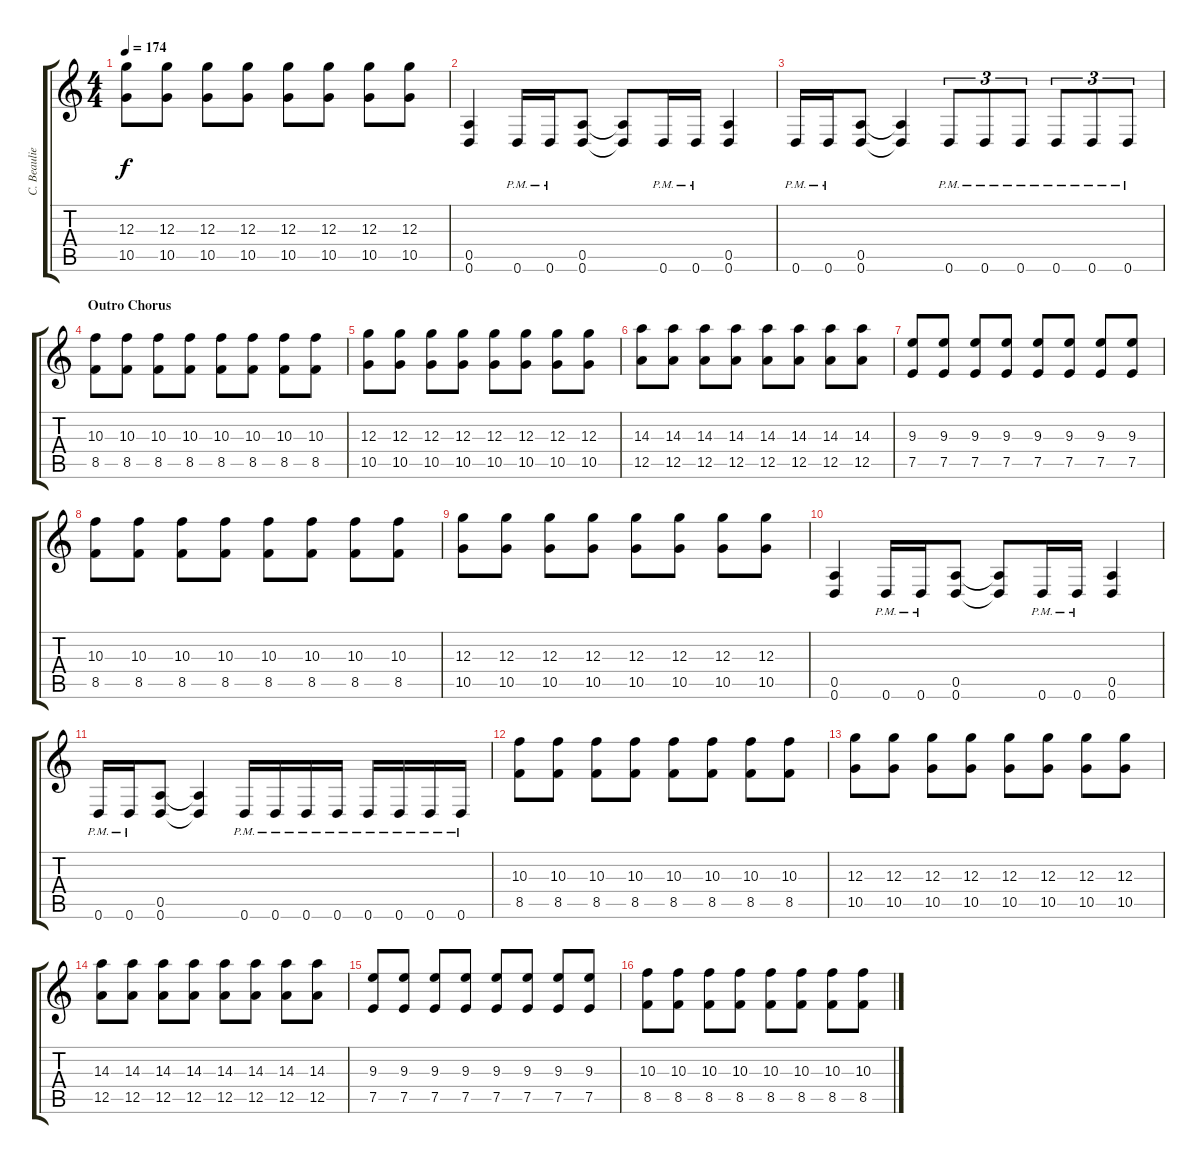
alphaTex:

\track ("C. Beaulieu" "C. Beaulie") {instrument overdrivenguitar}
\staff {score tabs}
\tuning (E4 B3 G3 D3 A2 D2) {hide}
\ts (4 4)
\tempo 174
\clef g2
\ks c
(12.3 10.5).8{dy f} (12.3 10.5).8 (12.3 10.5).8 (12.3 10.5).8 (12.3 10.5).8 (12.3 10.5).8 (12.3 10.5).8 (12.3 10.5).8 |
(0.5 0.6).4 0.6{pm}.16 0.6{pm}.16 (0.5 0.6).8 (0.5{t} 0.6{t}).8 0.6{pm}.16 0.6{pm}.16 (0.5 0.6).4 |
0.6{pm}.16 0.6{pm}.16 (0.5 0.6).8 (0.5{t} 0.6{t}).4 0.6{pm}.8{tu (3 2)} 0.6{pm}.8{tu (3 2)} 0.6{pm}.8{tu (3 2)} 0.6{pm}.8{tu (3 2)} 0.6{pm}.8{tu (3 2)} 0.6{pm}.8{tu (3 2)} |
\section ("" "Outro Chorus")
(10.3 8.5).8 (10.3 8.5).8 (10.3 8.5).8 (10.3 8.5).8 (10.3 8.5).8 (10.3 8.5).8 (10.3 8.5).8 (10.3 8.5).8 |
(12.3 10.5).8 (12.3 10.5).8 (12.3 10.5).8 (12.3 10.5).8 (12.3 10.5).8 (12.3 10.5).8 (12.3 10.5).8 (12.3 10.5).8 |
(14.3 12.5).8 (14.3 12.5).8 (14.3 12.5).8 (14.3 12.5).8 (14.3 12.5).8 (14.3 12.5).8 (14.3 12.5).8 (14.3 12.5).8 |
(9.3 7.5).8 (9.3 7.5).8 (9.3 7.5).8 (9.3 7.5).8 (9.3 7.5).8 (9.3 7.5).8 (9.3 7.5).8 (9.3 7.5).8 |
(10.3 8.5).8 (10.3 8.5).8 (10.3 8.5).8 (10.3 8.5).8 (10.3 8.5).8 (10.3 8.5).8 (10.3 8.5).8 (10.3 8.5).8 |
(12.3 10.5).8 (12.3 10.5).8 (12.3 10.5).8 (12.3 10.5).8 (12.3 10.5).8 (12.3 10.5).8 (12.3 10.5).8 (12.3 10.5).8 |
(0.5 0.6).4 0.6{pm}.16 0.6{pm}.16 (0.5 0.6).8 (0.5{t} 0.6{t}).8 0.6{pm}.16 0.6{pm}.16 (0.5 0.6).4 |
0.6{pm}.16 0.6{pm}.16 (0.5 0.6).8 (0.5{t} 0.6{t}).4 0.6{pm}.16 0.6{pm}.16 0.6{pm}.16 0.6{pm}.16 0.6{pm}.16 0.6{pm}.16 0.6{pm}.16 0.6{pm}.16 |
(10.3 8.5).8 (10.3 8.5).8 (10.3 8.5).8 (10.3 8.5).8 (10.3 8.5).8 (10.3 8.5).8 (10.3 8.5).8 (10.3 8.5).8 |
(12.3 10.5).8 (12.3 10.5).8 (12.3 10.5).8 (12.3 10.5).8 (12.3 10.5).8 (12.3 10.5).8 (12.3 10.5).8 (12.3 10.5).8 |
(14.3 12.5).8 (14.3 12.5).8 (14.3 12.5).8 (14.3 12.5).8 (14.3 12.5).8 (14.3 12.5).8 (14.3 12.5).8 (14.3 12.5).8 |
(9.3 7.5).8 (9.3 7.5).8 (9.3 7.5).8 (9.3 7.5).8 (9.3 7.5).8 (9.3 7.5).8 (9.3 7.5).8 (9.3 7.5).8 |
(10.3 8.5).8 (10.3 8.5).8 (10.3 8.5).8 (10.3 8.5).8 (10.3 8.5).8 (10.3 8.5).8 (10.3 8.5).8 (10.3 8.5).8
